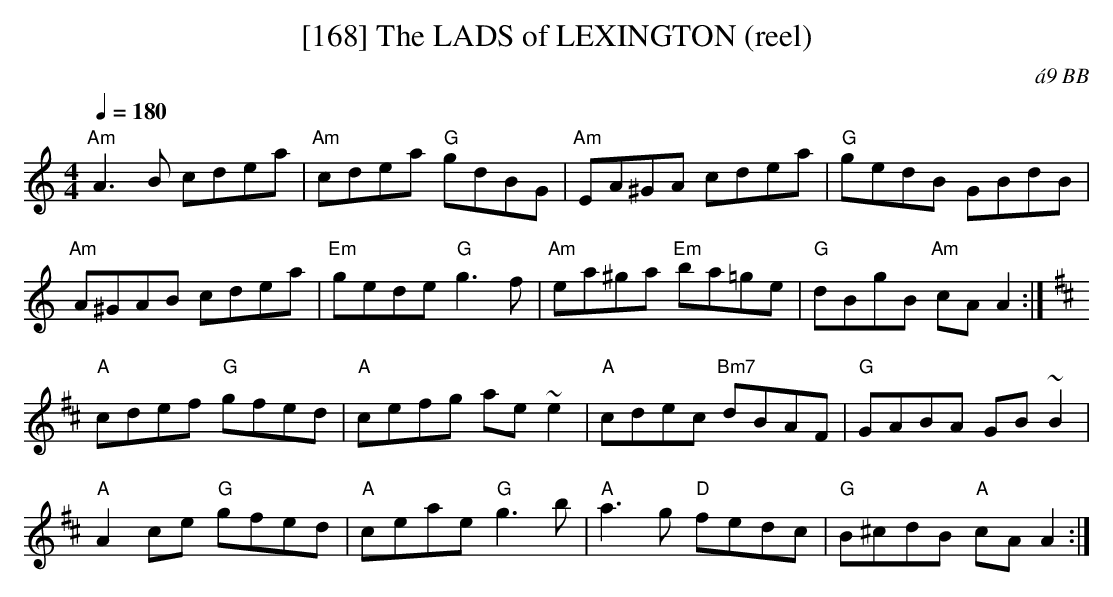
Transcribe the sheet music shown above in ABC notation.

X:1
T:[168] The LADS of LEXINGTON (reel)
C:\'a9 BB
Q:1/4=180
M:4/4
L:1/8
K:Am
"Am"A3B cdea|"Am"cdea "G"gdBG|"Am"EA^GA cdea|"G"gedB GBdB|
"Am"A^GAB cdea|"Em"gede "G"g3 f|"Am"ea^ga "Em"ba=ge|"G"dBgB "Am"cA A2 :|
K:D
"A"cdef "G"gfed|"A"cefg ae~e2|"A"cdec "Bm7"dBAF|"G"GABA GB~B2|
"A"A2 ce "G"gfed|"A"ceae "G"g3b|"A"a3g "D"fedc|"G"B^cdB "A"cA A2 :|
